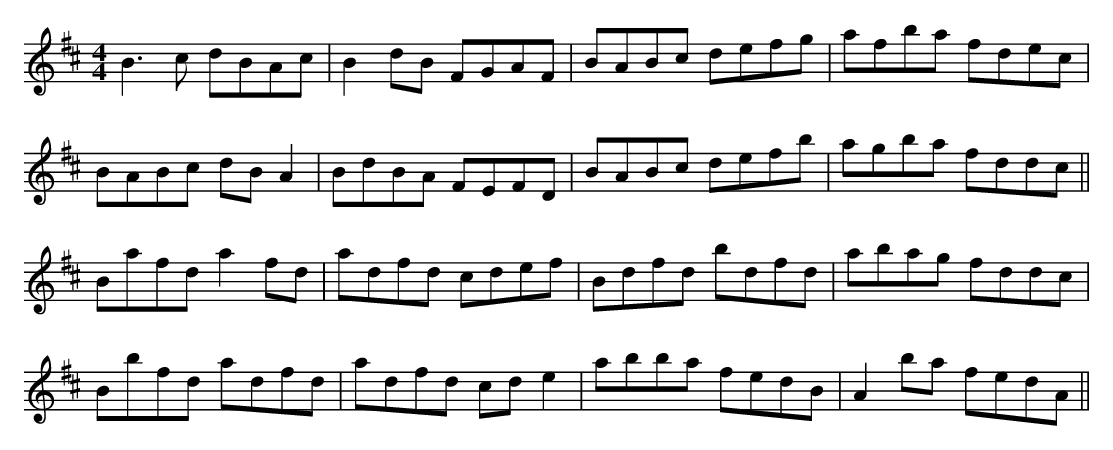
X:1
M:4/4
K:D
B3c dBAc|B2dB FGAF|BABc defg|afba fdec|
BABc dBA2|BdBA FEFD|BABc defb|agba fddc||
Bafd a2fd|adfd cdef|Bdfd bdfd|abag fddc|
Bbfd adfd|adfd cde2|abba fedB|A2ba fedA||
